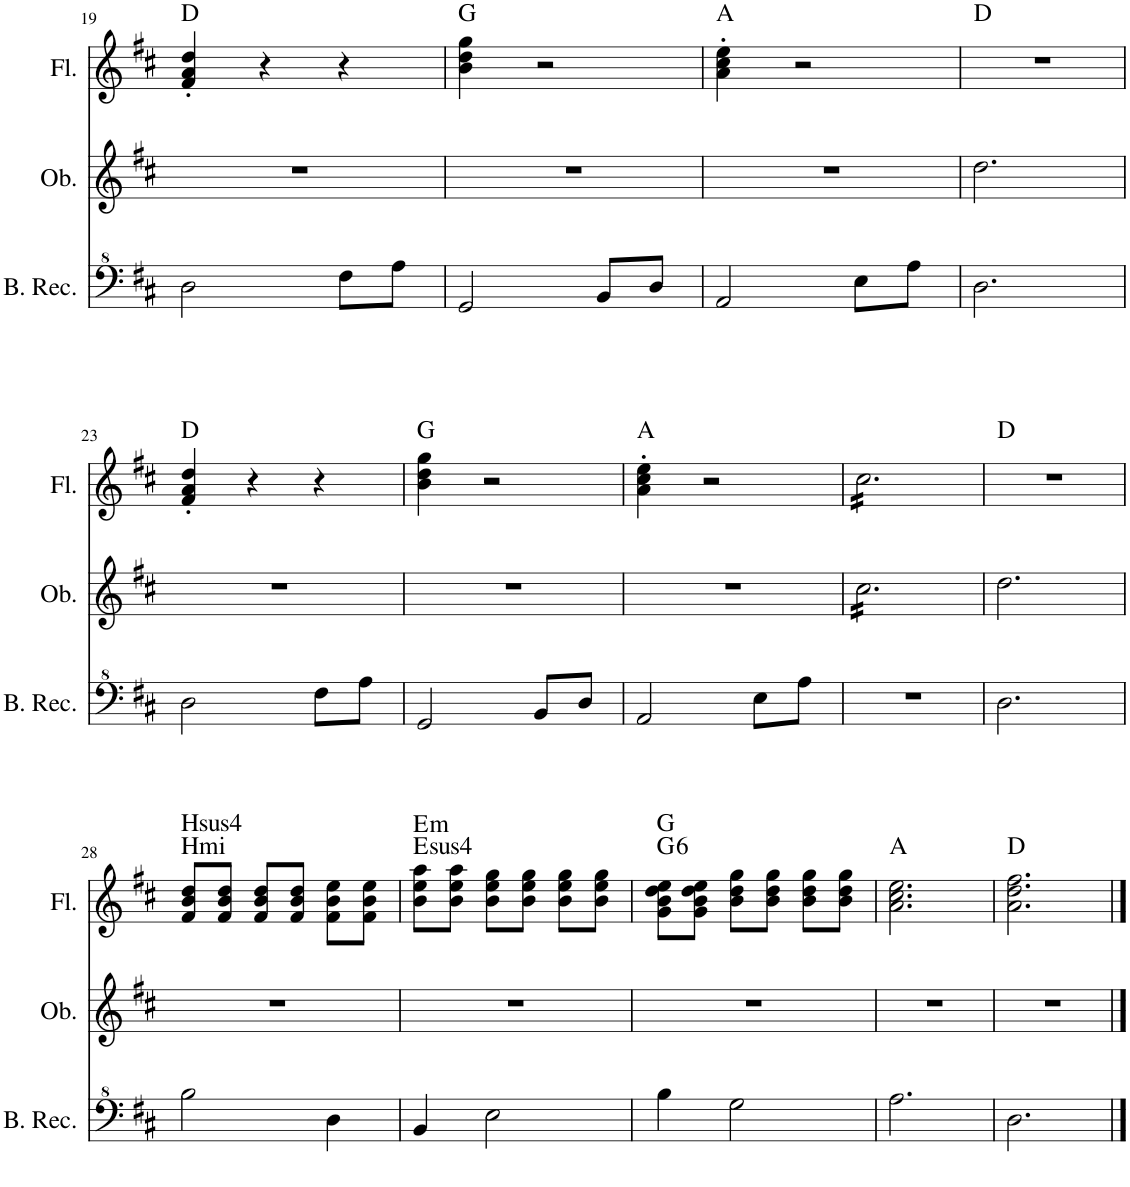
**kern	**kern	**kern	**harte
*part3	*part2	*part1	*part1
*staff3	*staff2	*staff1	*
*I"Bass Recorder	*I"Oboe	*I"Flute	*
*I'B. Rec.	*I'Ob.	*I'Fl.	*
!!LO:PB:g=z
*clefF^4	*clefG2	*clefG2	*
*k[f#c#]	*k[f#c#]	*k[f#c#]	*
*M3/4	*M3/4	*M3/4	*
=19	=19	=19	=19
2d\	2.r	4f#/' 4a/' 4dd/'	D:maj
.	.	4r	.
8f#\L	.	4r	.
8a\J	.	.	.
=20	=20	=20	=20
2G/	2.r	4b\ 4dd\ 4gg\	G:maj
.	.	2r	.
8B/L	.	.	.
8d/J	.	.	.
=21	=21	=21	=21
2A/	2.r	4a\' 4cc#\' 4ee\'	A:maj
.	.	2r	.
8e\L	.	.	.
8a\J	.	.	.
=22	=22	=22	=22
2.d\	2.dd\	2.r	D:maj
!!LO:LB:g=z
=23	=23	=23	=23
2d\	2.r	4f#/' 4a/' 4dd/'	D:maj
.	.	4r	.
8f#\L	.	4r	.
8a\J	.	.	.
=24	=24	=24	=24
2G/	2.r	4b\ 4dd\ 4gg\	G:maj
.	.	2r	.
8B/L	.	.	.
8d/J	.	.	.
=25	=25	=25	=25
2A/	2.r	4a\' 4cc#\' 4ee\'	A:maj
.	.	2r	.
8e\L	.	.	.
8a\J	.	.	.
=26	=26	=26	=26
*	*tremolo	*	*
*	*	*tremolo	*
2.r	16cc#\LL	16cc#\LL	.
.	16cc#\	16cc#\	.
.	16cc#\	16cc#\	.
.	16cc#\	16cc#\	.
.	16cc#\	16cc#\	.
.	16cc#\	16cc#\	.
.	16cc#\	16cc#\	.
.	16cc#\	16cc#\	.
.	16cc#\	16cc#\	.
.	16cc#\	16cc#\	.
.	16cc#\	16cc#\	.
.	16cc#\JJ	16cc#\JJ	.
*	*	*Xtremolo	*
*	*Xtremolo	*	*
=27	=27	=27	=27
2.d\	2.dd\	2.r	D:maj
!!LO:LB:g=z
=28	=28	=28	=28
!	!	!	!LO:H:n=1:kt=Hmi
!	!	!	!LO:H:n=2:kt=Hsus4
2b\	2.r	8f#/ 8b/ 8dd/L	N N
.	.	8f#/ 8b/ 8dd/J	.
.	.	8f#/ 8b/ 8dd/L	.
.	.	8f#/ 8b/ 8dd/J	.
4d\	.	8f#\ 8b\ 8ee\L	.
.	.	8f#\ 8b\ 8ee\J	.
=29	=29	=29	=29
!	!	!	!LO:H:n=1:kt=4
!	!	!	!LO:H:n=2:kt=m
4B/	2.r	8b\ 8ee\ 8aa\L	E:sus4 E:min
.	.	8b\ 8ee\ 8aa\J	.
2e\	.	8b\ 8ee\ 8gg\L	.
.	.	8b\ 8ee\ 8gg\J	.
.	.	8b\ 8ee\ 8gg\L	.
.	.	8b\ 8ee\ 8gg\J	.
=30	=30	=30	=30
!	!	!	!LO:H:n=1:kt=6
4b\	2.r	8g\ 8b\ 8dd\ 8ee\L	G:maj6 G:maj
.	.	8g\ 8b\ 8dd\ 8ee\J	.
2g\	.	8b\ 8dd\ 8gg\L	.
.	.	8b\ 8dd\ 8gg\J	.
.	.	8b\ 8dd\ 8gg\L	.
.	.	8b\ 8dd\ 8gg\J	.
=31	=31	=31	=31
2.a\	2.r	2.a\ 2.cc#\ 2.ee\	A:maj
=32	=32	=32	=32
2.d\	2.r	2.a\ 2.dd\ 2.ff#\	D:maj
==	==	==	==
*-	*-	*-	*-
